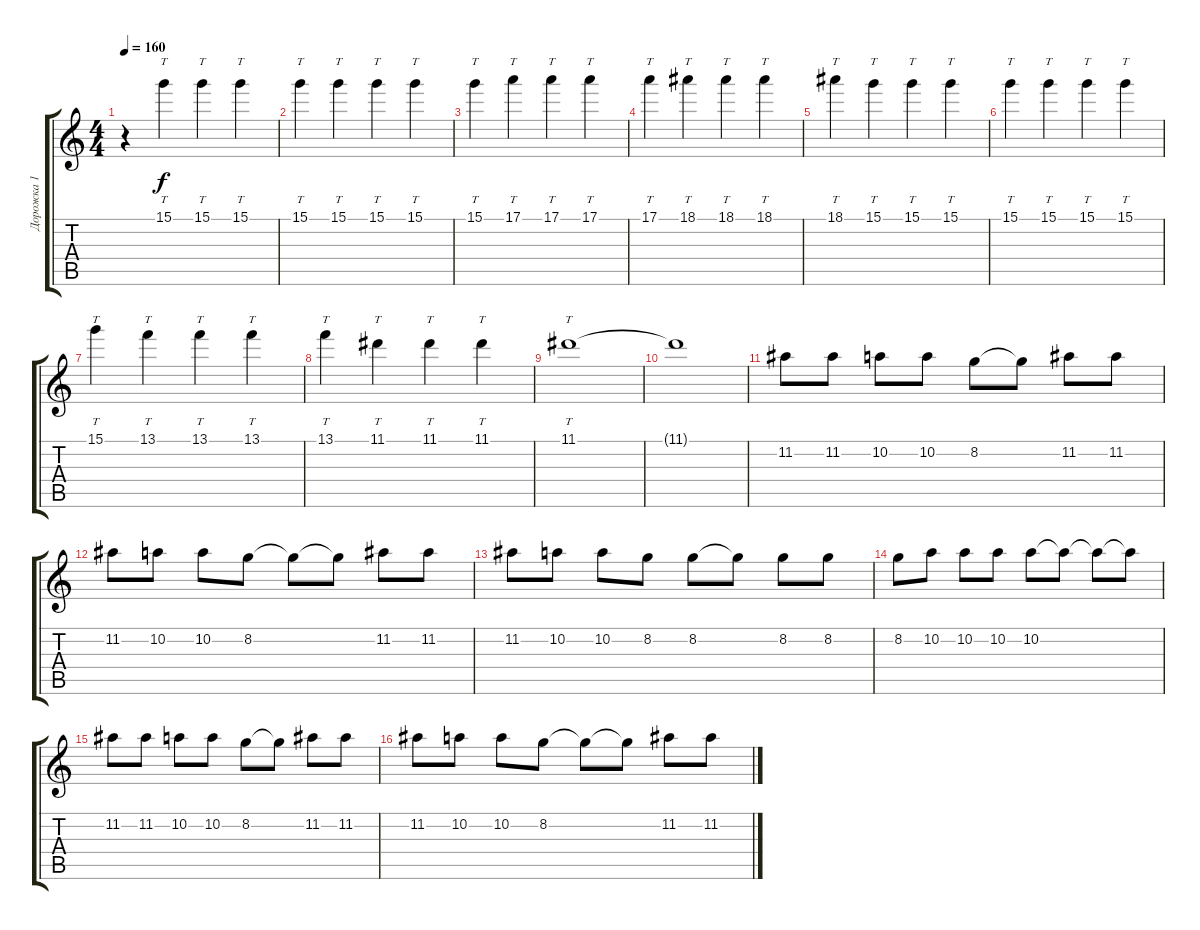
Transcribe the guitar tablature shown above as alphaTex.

\track ("Дорожка 1" "Дорожка 1") {instrument distortionguitar}
\staff {score tabs}
\tuning (E4 B3 G3 D3 A2 D2) {hide}
\ts (4 4)
\tempo 160
\clef g2
\ks c
r.4{dy f} 15.1.4{tt} 15.1.4{tt} 15.1.4{tt} |
15.1.4{tt} 15.1.4{tt} 15.1.4{tt} 15.1.4{tt} |
15.1.4{tt} 17.1.4{tt} 17.1.4{tt} 17.1.4{tt} |
17.1.4{tt} 18.1.4{tt} 18.1.4{tt} 18.1.4{tt} |
18.1.4{tt} 15.1.4{tt} 15.1.4{tt} 15.1.4{tt} |
15.1.4{tt} 15.1.4{tt} 15.1.4{tt} 15.1.4{tt} |
15.1.4{tt} 13.1.4{tt} 13.1.4{tt} 13.1.4{tt} |
13.1.4{tt} 11.1.4{tt} 11.1.4{tt} 11.1.4{tt} |
11.1.1{tt} |
11.1{t}.1 |
11.2.8 11.2.8 10.2.8 10.2.8 8.2.8 8.2{t}.8 11.2.8 11.2.8 |
11.2.8 10.2.8 10.2.8 8.2.8 8.2{t}.8 8.2{t}.8 11.2.8 11.2.8 |
11.2.8 10.2.8 10.2.8 8.2.8 8.2.8 8.2{t}.8 8.2.8 8.2.8 |
8.2.8 10.2.8 10.2.8 10.2.8 10.2.8 10.2{t}.8 10.2{t}.8 10.2{t}.8 |
11.2.8 11.2.8 10.2.8 10.2.8 8.2.8 8.2{t}.8 11.2.8 11.2.8 |
11.2.8 10.2.8 10.2.8 8.2.8 8.2{t}.8 8.2{t}.8 11.2.8 11.2.8
